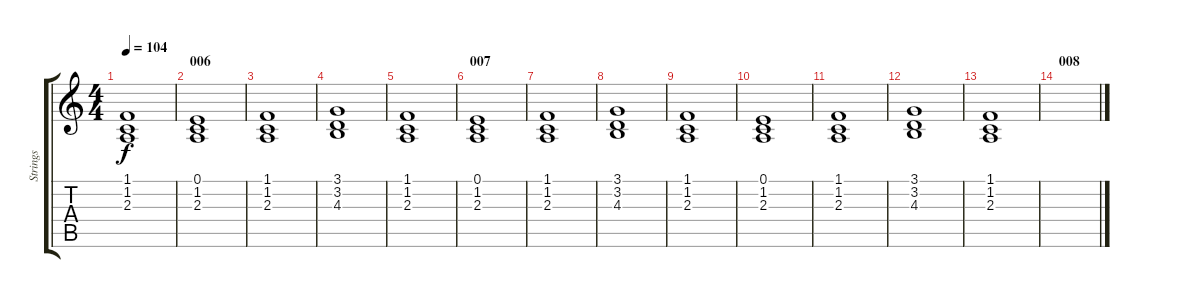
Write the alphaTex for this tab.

\track ("Strings" "Strings") {instrument synthstrings1}
\staff {score tabs}
\tuning (E4 B3 G3 D3 A2 E2) {hide}
\ts (4 4)
\tempo 104
\clef g2
\ks c
(1.1 1.2 2.3).1{dy f} |
\section ("" "006")
(0.1 1.2 2.3).1 |
(1.1 1.2 2.3).1 |
(3.1 3.2 4.3).1 |
(1.1 1.2 2.3).1 |
\section ("" "007")
(0.1 1.2 2.3).1 |
(1.1 1.2 2.3).1 |
(3.1 3.2 4.3).1 |
(1.1 1.2 2.3).1 |
(0.1 1.2 2.3).1 |
(1.1 1.2 2.3).1 |
(3.1 3.2 4.3).1 |
(1.1 1.2 2.3).1 |
\section ("" "008")
